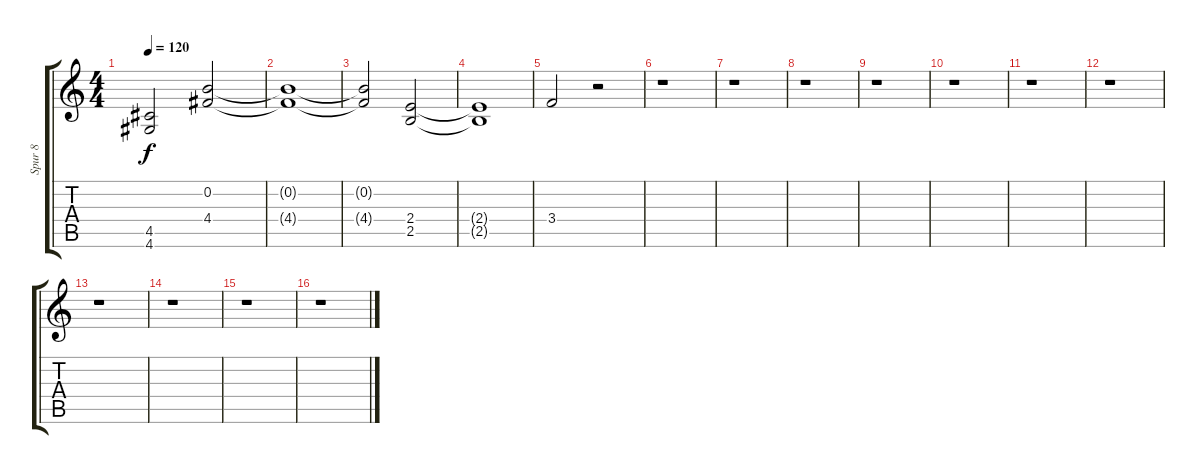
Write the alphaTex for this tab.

\track ("Spur 8" "Spur 8") {instrument distortionguitar}
\staff {score tabs}
\tuning (E4 B3 G3 D3 A2 E2) {hide}
\ts (4 4)
\tempo 120
\clef g2
\ks c
(4.5{t} 4.6{t}).2{dy f} (0.2 4.4).2 |
(0.2{t} 4.4{t}).1 |
(0.2{t} 4.4{t}).2 (2.4 2.5).2 |
(2.4{t} 2.5{t}).1 |
3.4.2 r.2 |
r.1 |
r.1 |
r.1 |
r.1 |
r.1 |
r.1 |
r.1 |
r.1 |
r.1 |
r.1 |
r.1
